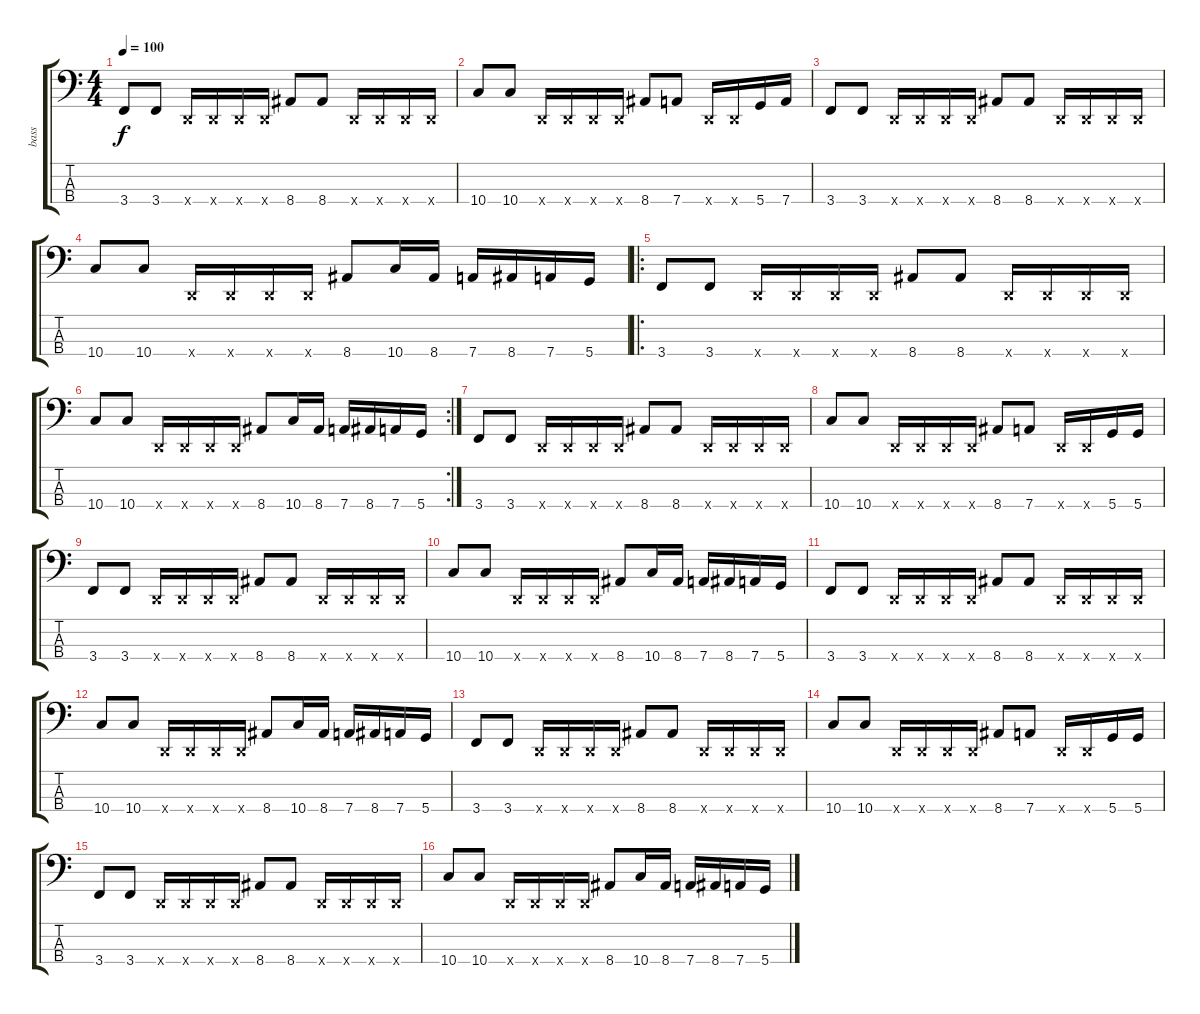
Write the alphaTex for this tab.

\track ("bass" "bass") {instrument slapbass2}
\staff {score tabs}
\tuning (G2 D2 A1 D1) {hide}
\ts (4 4)
\tempo 100
\clef f4
\ks c
3.4.8{dy f instrument slapbass2} 3.4.8 0.4{x}.16 0.4{x}.16 0.4{x}.16 0.4{x}.16 8.4.8 8.4.8 0.4{x}.16 0.4{x}.16 0.4{x}.16 0.4{x}.16 |
10.4.8 10.4.8 0.4{x}.16 0.4{x}.16 0.4{x}.16 0.4{x}.16 8.4.8 7.4.8 0.4{x}.16 0.4{x}.16 5.4.16 7.4.16 |
3.4.8 3.4.8 0.4{x}.16 0.4{x}.16 0.4{x}.16 0.4{x}.16 8.4.8 8.4.8 0.4{x}.16 0.4{x}.16 0.4{x}.16 0.4{x}.16 |
10.4.8 10.4.8 0.4{x}.16 0.4{x}.16 0.4{x}.16 0.4{x}.16 8.4.8 10.4.16 8.4.16 7.4.16 8.4.16 7.4.16 5.4.16 |
\ro
3.4.8 3.4.8 0.4{x}.16 0.4{x}.16 0.4{x}.16 0.4{x}.16 8.4.8 8.4.8 0.4{x}.16 0.4{x}.16 0.4{x}.16 0.4{x}.16 |
\rc 2
10.4.8 10.4.8 0.4{x}.16 0.4{x}.16 0.4{x}.16 0.4{x}.16 8.4.8 10.4.16 8.4.16 7.4.16 8.4.16 7.4.16 5.4.16 |
3.4.8 3.4.8 0.4{x}.16 0.4{x}.16 0.4{x}.16 0.4{x}.16 8.4.8 8.4.8 0.4{x}.16 0.4{x}.16 0.4{x}.16 0.4{x}.16 |
10.4.8 10.4.8 0.4{x}.16 0.4{x}.16 0.4{x}.16 0.4{x}.16 8.4.8 7.4.8 0.4{x}.16 0.4{x}.16 5.4.16 5.4.16 |
3.4.8 3.4.8 0.4{x}.16 0.4{x}.16 0.4{x}.16 0.4{x}.16 8.4.8 8.4.8 0.4{x}.16 0.4{x}.16 0.4{x}.16 0.4{x}.16 |
10.4.8 10.4.8 0.4{x}.16 0.4{x}.16 0.4{x}.16 0.4{x}.16 8.4.8 10.4.16 8.4.16 7.4.16 8.4.16 7.4.16 5.4.16 |
3.4.8 3.4.8 0.4{x}.16 0.4{x}.16 0.4{x}.16 0.4{x}.16 8.4.8 8.4.8 0.4{x}.16 0.4{x}.16 0.4{x}.16 0.4{x}.16 |
10.4.8 10.4.8 0.4{x}.16 0.4{x}.16 0.4{x}.16 0.4{x}.16 8.4.8 10.4.16 8.4.16 7.4.16 8.4.16 7.4.16 5.4.16 |
3.4.8 3.4.8 0.4{x}.16 0.4{x}.16 0.4{x}.16 0.4{x}.16 8.4.8 8.4.8 0.4{x}.16 0.4{x}.16 0.4{x}.16 0.4{x}.16 |
10.4.8 10.4.8 0.4{x}.16 0.4{x}.16 0.4{x}.16 0.4{x}.16 8.4.8 7.4.8 0.4{x}.16 0.4{x}.16 5.4.16 5.4.16 |
3.4.8 3.4.8 0.4{x}.16 0.4{x}.16 0.4{x}.16 0.4{x}.16 8.4.8 8.4.8 0.4{x}.16 0.4{x}.16 0.4{x}.16 0.4{x}.16 |
10.4.8 10.4.8 0.4{x}.16 0.4{x}.16 0.4{x}.16 0.4{x}.16 8.4.8 10.4.16 8.4.16 7.4.16 8.4.16 7.4.16 5.4.16
